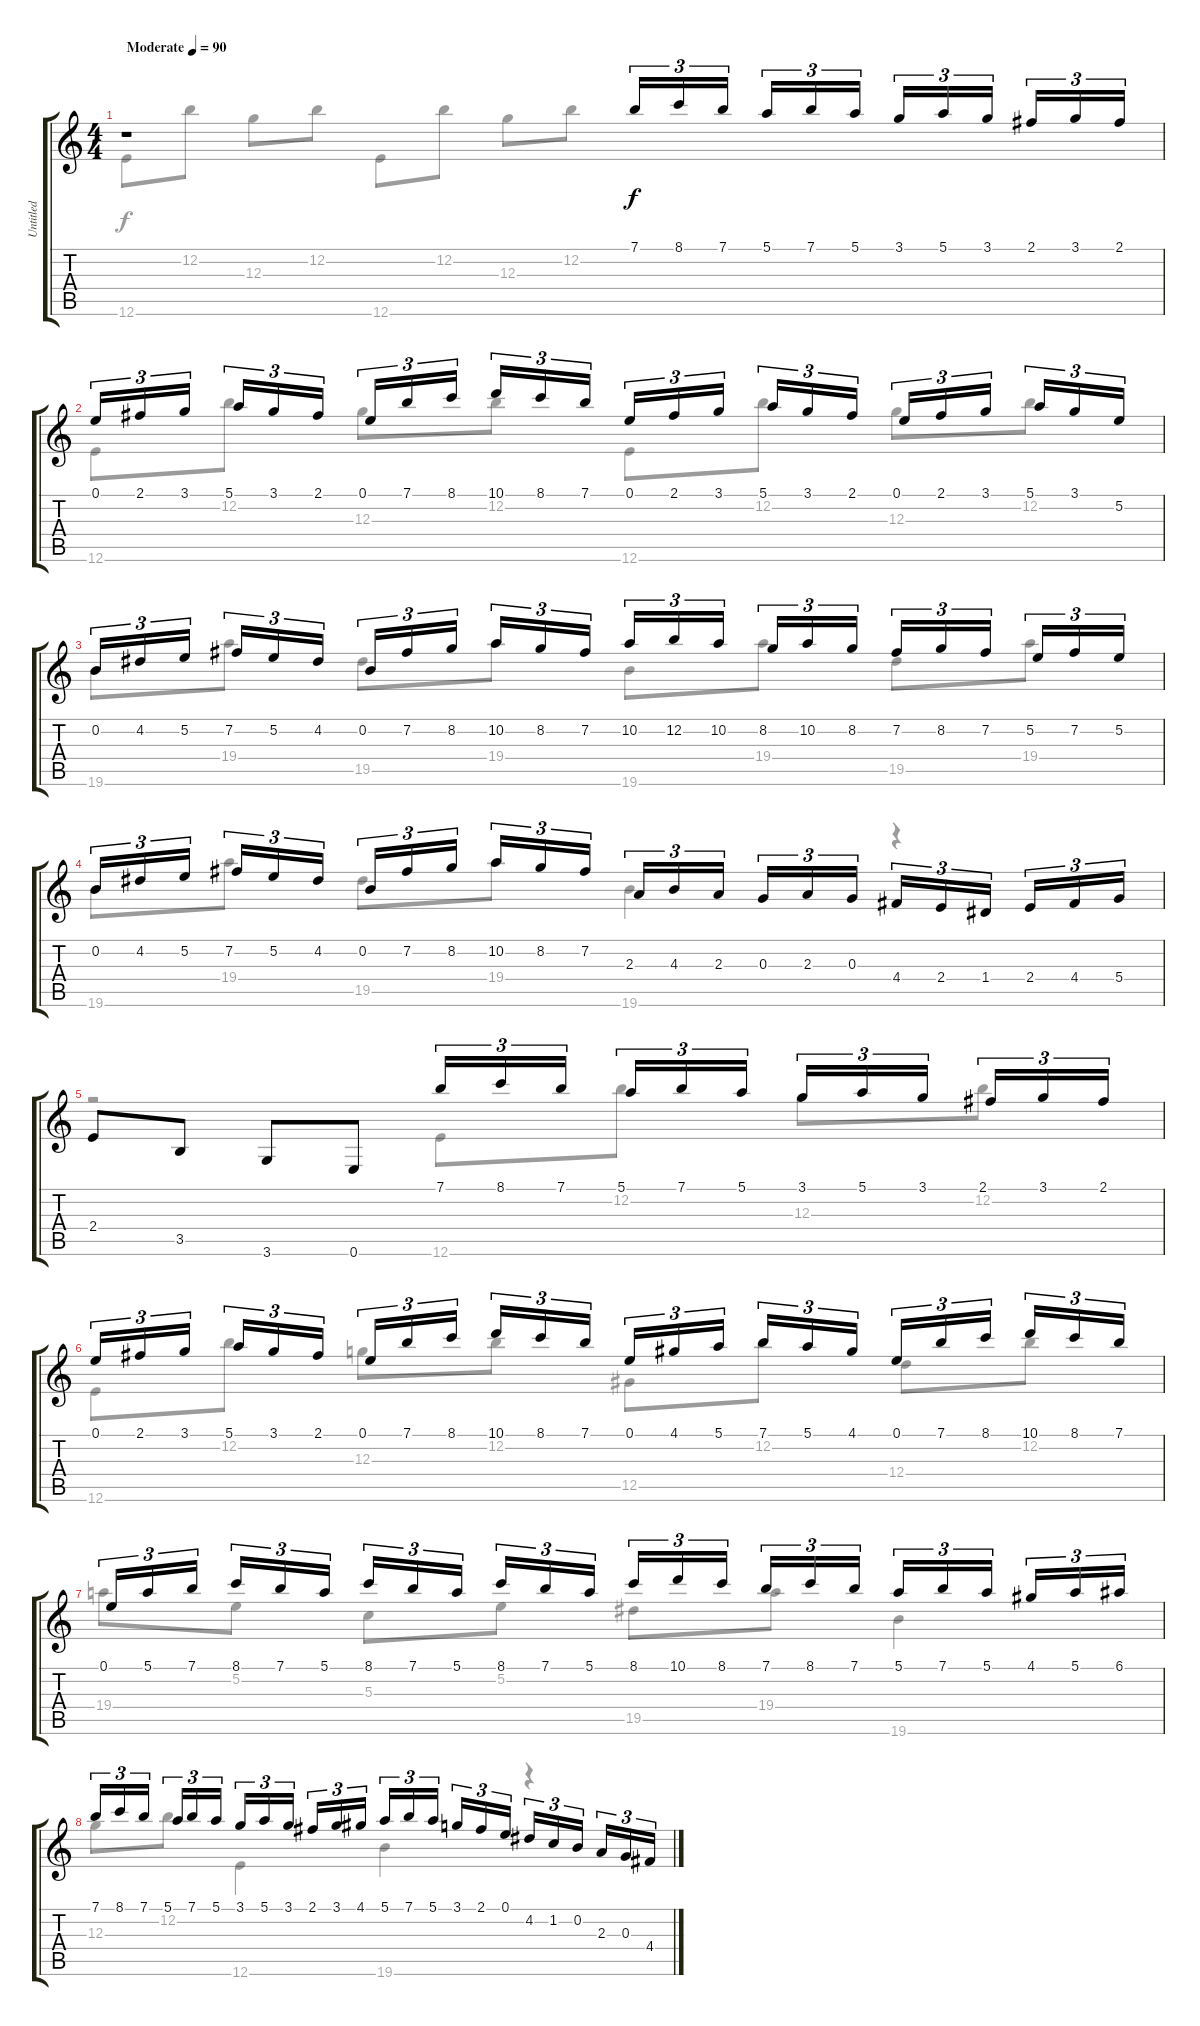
\track ("Untitled" "Untitled") {instrument acousticguitarnylon}
\staff {score tabs}
\tuning (E4 B3 G3 D3 Ab2 E2) {hide}
\voice
\ts (4 4)
\tempo (90 "Moderate")
\clef g2
\ks c
r.1{dy f instrument acousticguitarnylon} 7.1.16{tu (3 2)} 8.1.16{tu (3 2)} 7.1.16{tu (3 2)} 5.1.16{tu (3 2)} 7.1.16{tu (3 2)} 5.1.16{tu (3 2)} 3.1.16{tu (3 2)} 5.1.16{tu (3 2)} 3.1.16{tu (3 2)} 2.1.16{tu (3 2)} 3.1.16{tu (3 2)} 2.1.16{tu (3 2)} |
0.1.16{tu (3 2)} 2.1.16{tu (3 2)} 3.1.16{tu (3 2)} 5.1.16{tu (3 2)} 3.1.16{tu (3 2)} 2.1.16{tu (3 2)} 0.1.16{tu (3 2)} 7.1.16{tu (3 2)} 8.1.16{tu (3 2)} 10.1.16{tu (3 2)} 8.1.16{tu (3 2)} 7.1.16{tu (3 2)} 0.1.16{tu (3 2)} 2.1.16{tu (3 2)} 3.1.16{tu (3 2)} 5.1.16{tu (3 2)} 3.1.16{tu (3 2)} 2.1.16{tu (3 2)} 0.1.16{tu (3 2)} 2.1.16{tu (3 2)} 3.1.16{tu (3 2)} 5.1.16{tu (3 2)} 3.1.16{tu (3 2)} 5.2.16{tu (3 2)} |
0.2.16{tu (3 2)} 4.2.16{tu (3 2)} 5.2.16{tu (3 2)} 7.2.16{tu (3 2)} 5.2.16{tu (3 2)} 4.2.16{tu (3 2)} 0.2.16{tu (3 2)} 7.2.16{tu (3 2)} 8.2.16{tu (3 2)} 10.2.16{tu (3 2)} 8.2.16{tu (3 2)} 7.2.16{tu (3 2)} 10.2.16{tu (3 2)} 12.2.16{tu (3 2)} 10.2.16{tu (3 2)} 8.2.16{tu (3 2)} 10.2.16{tu (3 2)} 8.2.16{tu (3 2)} 7.2.16{tu (3 2)} 8.2.16{tu (3 2)} 7.2.16{tu (3 2)} 5.2.16{tu (3 2)} 7.2.16{tu (3 2)} 5.2.16{tu (3 2)} |
0.2.16{tu (3 2)} 4.2.16{tu (3 2)} 5.2.16{tu (3 2)} 7.2.16{tu (3 2)} 5.2.16{tu (3 2)} 4.2.16{tu (3 2)} 0.2.16{tu (3 2)} 7.2.16{tu (3 2)} 8.2.16{tu (3 2)} 10.2.16{tu (3 2)} 8.2.16{tu (3 2)} 7.2.16{tu (3 2)} 2.3.16{tu (3 2)} 4.3.16{tu (3 2)} 2.3.16{tu (3 2)} 0.3.16{tu (3 2)} 2.3.16{tu (3 2)} 0.3.16{tu (3 2)} 4.4.16{tu (3 2)} 2.4.16{tu (3 2)} 1.4.16{tu (3 2)} 2.4.16{tu (3 2)} 4.4.16{tu (3 2)} 5.4.16{tu (3 2)} |
2.4.8 3.5.8 3.6.8 0.6.8 7.1.16{tu (3 2)} 8.1.16{tu (3 2)} 7.1.16{tu (3 2)} 5.1.16{tu (3 2)} 7.1.16{tu (3 2)} 5.1.16{tu (3 2)} 3.1.16{tu (3 2)} 5.1.16{tu (3 2)} 3.1.16{tu (3 2)} 2.1.16{tu (3 2)} 3.1.16{tu (3 2)} 2.1.16{tu (3 2)} |
0.1.16{tu (3 2)} 2.1.16{tu (3 2)} 3.1.16{tu (3 2)} 5.1.16{tu (3 2)} 3.1.16{tu (3 2)} 2.1.16{tu (3 2)} 0.1.16{tu (3 2)} 7.1.16{tu (3 2)} 8.1.16{tu (3 2)} 10.1.16{tu (3 2)} 8.1.16{tu (3 2)} 7.1.16{tu (3 2)} 0.1.16{tu (3 2)} 4.1.16{tu (3 2)} 5.1.16{tu (3 2)} 7.1.16{tu (3 2)} 5.1.16{tu (3 2)} 4.1.16{tu (3 2)} 0.1.16{tu (3 2)} 7.1.16{tu (3 2)} 8.1.16{tu (3 2)} 10.1.16{tu (3 2)} 8.1.16{tu (3 2)} 7.1.16{tu (3 2)} |
0.1.16{tu (3 2)} 5.1.16{tu (3 2)} 7.1.16{tu (3 2)} 8.1.16{tu (3 2)} 7.1.16{tu (3 2)} 5.1.16{tu (3 2)} 8.1.16{tu (3 2)} 7.1.16{tu (3 2)} 5.1.16{tu (3 2)} 8.1.16{tu (3 2)} 7.1.16{tu (3 2)} 5.1.16{tu (3 2)} 8.1.16{tu (3 2)} 10.1.16{tu (3 2)} 8.1.16{tu (3 2)} 7.1.16{tu (3 2)} 8.1.16{tu (3 2)} 7.1.16{tu (3 2)} 5.1.16{tu (3 2)} 7.1.16{tu (3 2)} 5.1.16{tu (3 2)} 4.1.16{tu (3 2)} 5.1.16{tu (3 2)} 6.1.16{tu (3 2)} |
7.1.16{tu (3 2)} 8.1.16{tu (3 2)} 7.1.16{tu (3 2)} 5.1.16{tu (3 2)} 7.1.16{tu (3 2)} 5.1.16{tu (3 2)} 3.1.16{tu (3 2)} 5.1.16{tu (3 2)} 3.1.16{tu (3 2)} 2.1.16{tu (3 2)} 3.1.16{tu (3 2)} 4.1.16{tu (3 2)} 5.1.16{tu (3 2)} 7.1.16{tu (3 2)} 5.1.16{tu (3 2)} 3.1.16{tu (3 2)} 2.1.16{tu (3 2)} 0.1.16{tu (3 2)} 4.2.16{tu (3 2)} 1.2.16{tu (3 2)} 0.2.16{tu (3 2)} 2.3.16{tu (3 2)} 0.3.16{tu (3 2)} 4.4.16{tu (3 2)}
\voice
\clef g2
\ottava regular
\simile none
\ks c
12.6.8{dy f} 12.2.8 12.3.8 12.2.8 12.6.8 12.2.8 12.3.8 12.2.8 |
12.6.8 12.2.8 12.3.8 12.2.8 12.6.8 12.2.8 12.3.8 12.2.8 |
19.6.8 19.4.8 19.5.8 19.4.8 19.6.8 19.4.8 19.5.8 19.4.8 |
19.6.8 19.4.8 19.5.8 19.4.8 19.6.4 r.4 |
r.2 12.6.8 12.2.8 12.3.8 12.2.8 |
12.6.8 12.2.8 12.3.8 12.2.8 12.5.8 12.2.8 12.4.8 12.2.8 |
19.4.8 5.2.8 5.3.8 5.2.8 19.5.8 19.4.8 19.6.4 |
12.3.8 12.2.8 12.6.4 19.6.4 r.4
